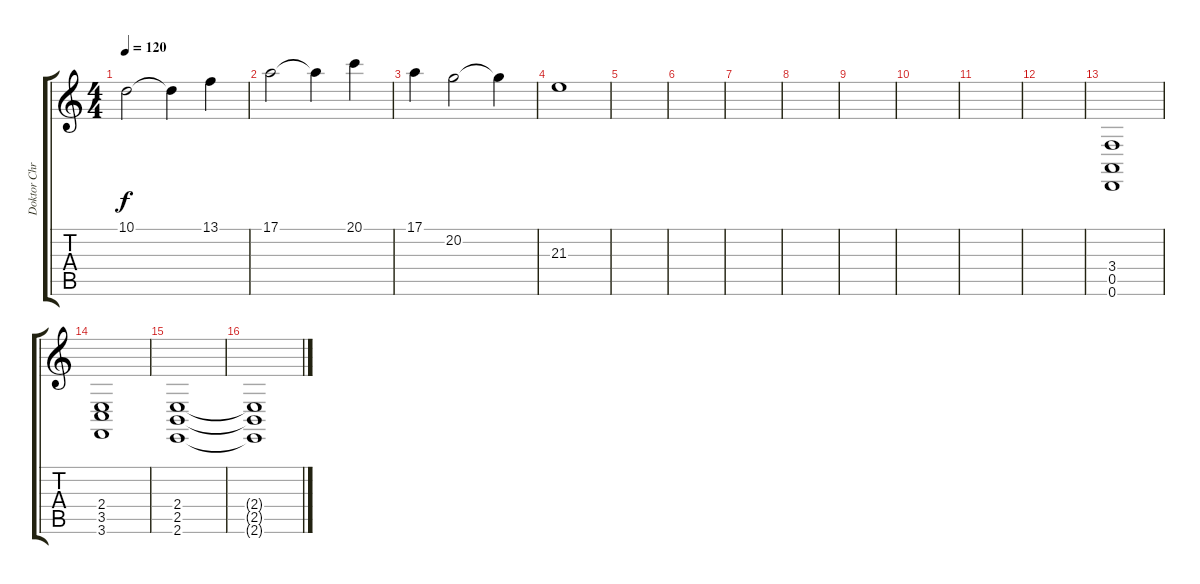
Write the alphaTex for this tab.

\track ("Doktor Christian \"Flake\" Lorenz (Keyboar" "Doktor Chr") {instrument stringensemble1}
\staff {score tabs}
\tuning (E4 B3 G3 D3 A2 D2) {hide}
\ts (4 4)
\tempo 120
\clef g2
\ks c
10.1.2{dy f instrument stringensemble1} 10.1{t}.4 13.1.4 |
17.1.2 17.1{t}.4 20.1.4 |
17.1.4 20.2.2 20.2{t}.4 |
21.3.1 |
|
|
|
|
|
|
|
|
(3.4 0.5 0.6).1 |
(2.4 3.5 3.6).1 |
(2.4 2.5 2.6).1 |
(2.4{t} 2.5{t} 2.6{t}).1
